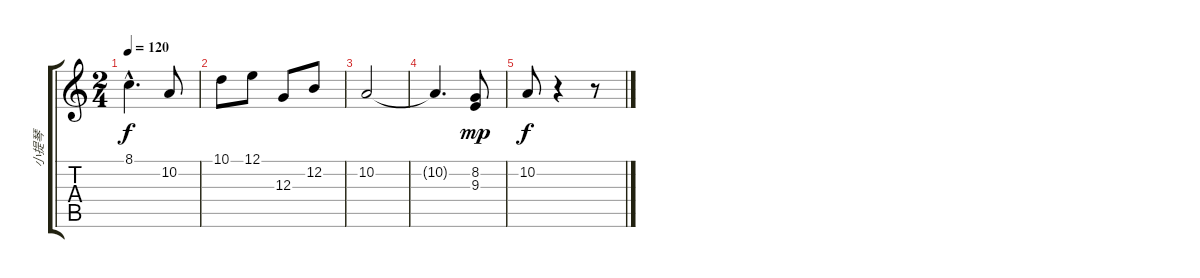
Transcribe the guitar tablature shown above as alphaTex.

\track ("小提琴" "小提琴") {instrument violin}
\staff {score tabs}
\tuning (E4 B3 G3 D3 A2 E2) {hide}
\ts (2 4)
\tempo 120
\clef g2
\ks c
8.1{hac}.4{d dy f} 10.2.8 |
10.1.8 12.1.8 12.3.8 12.2.8 |
10.2.2 |
10.2{t}.4{d} (8.2 9.3).8{dy mp} |
10.2.8{dy f} r.4 r.8
